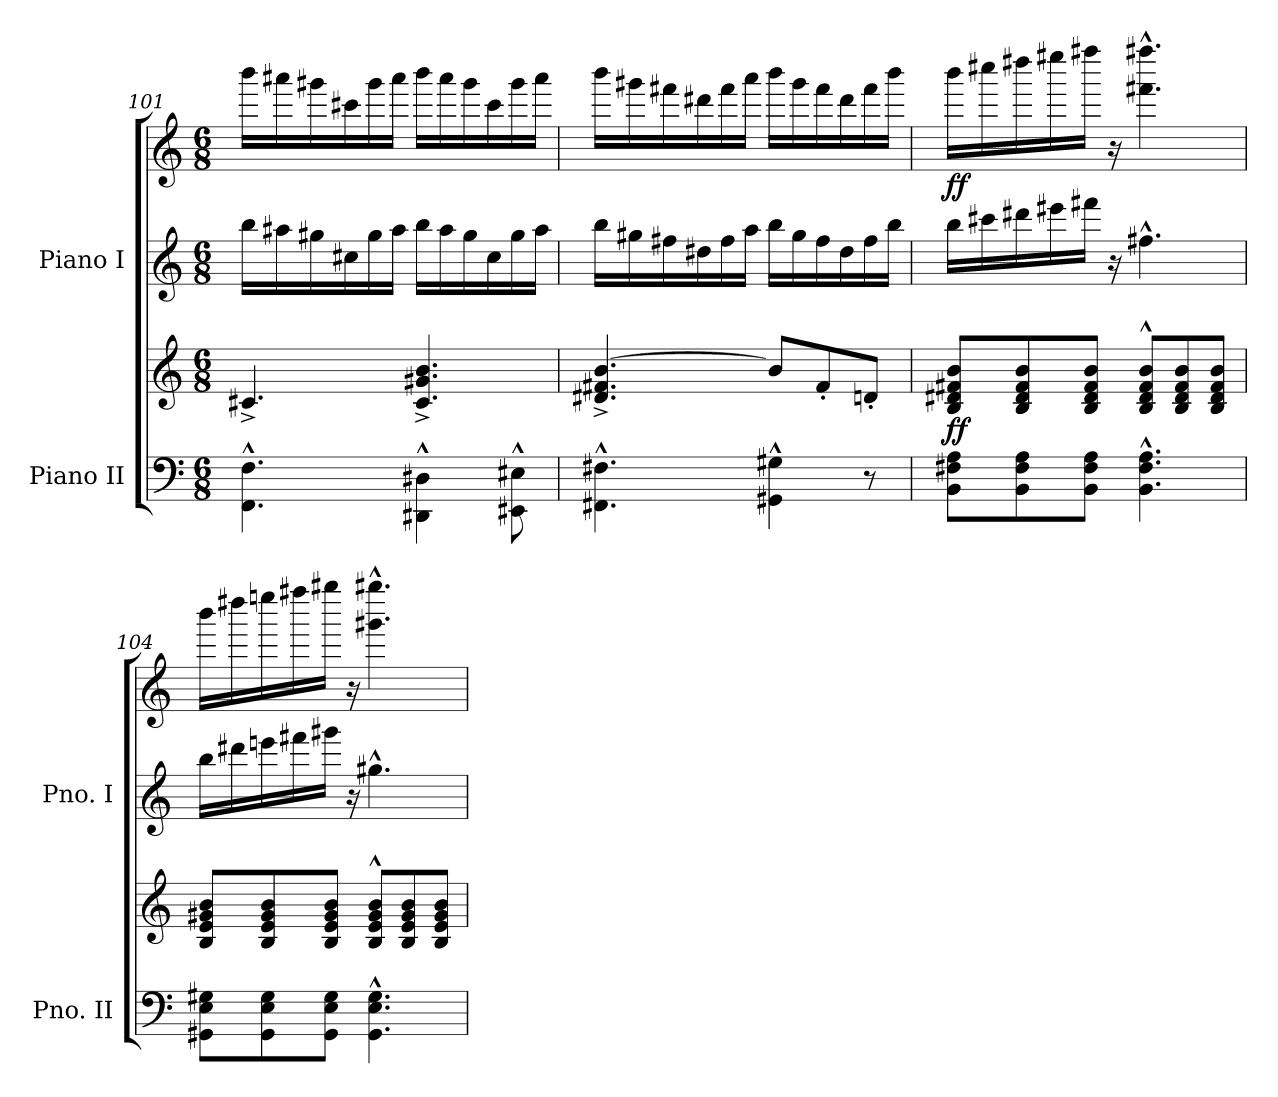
**kern	**kern	**dynam	**kern	**kern	**dynam
*part2	*part2	*part2	*part1	*part1	*part1
*staff4	*staff3	*staff3/4	*staff2	*staff1	*staff1/2
*I"Piano II	*	*	*I"Piano I	*	*
*I'Pno. II	*	*	*I'Pno. I	*	*
*clefF4	*clefG2	*	*clefG2	*clefG2	*
*k[]	*k[]	*	*k[]	*k[]	*
*M6/8	*M6/8	*	*M6/8	*M6/8	*
*MM140	*MM140	*	*MM140	*MM140	*
=101	=101	=101	=101	=101	=101
4.FF\^^ 4.F\^^	4.c#X^/	.	16bb\LL	16bbb\LL	.
.	.	.	16aa#X\	16aaa#X\	.
.	.	.	16gg#X\	16ggg#X\	.
.	.	.	16cc#X\	16ccc#X\	.
.	.	.	16gg#\	16ggg#\	.
.	.	.	16aa#\JJ	16aaa#\JJ	.
4DD#X\^^ 4D#X\^^	4.c#/^ 4.g#X/^ 4.b/^	.	16bb\LL	16bbb\LL	.
.	.	.	16aa#\	16aaa#\	.
.	.	.	16gg#\	16ggg#\	.
.	.	.	16cc#\	16ccc#\	.
8EE#X\^^ 8E#X\^^	.	.	16gg#\	16ggg#\	.
.	.	.	16aa#\JJ	16aaa#\JJ	.
=102	=102	=102	=102	=102	=102
4.FF#X\^^ 4.F#X\^^	4.d#X/^ 4.f#X/^ [4.b/^	.	16bb\LL	16bbb\LL	.
.	.	.	16gg#X\	16ggg#X\	.
.	.	.	16ff#X\	16fff#X\	.
.	.	.	16dd#X\	16ddd#X\	.
.	.	.	16ff#\	16fff#\	.
.	.	.	16aa\JJ	16aaa\JJ	.
4GG#X\^^ 4G#X\^^	8b/L]	.	16bb\LL	16bbb\LL	.
.	.	.	16gg#\	16ggg#\	.
.	8f#'/	.	16ff#\	16fff#\	.
*	*	*	*	*MM100	*
.	.	.	16dd#\	16ddd#\	.
8r	8dn'/J	.	16ff#\	16fff#\	.
.	.	.	16bb\JJ	16bbb\JJ	.
!!LO:PB:g=z
=103	=103	=103	=103	=103	=103
*	*	*	*	*MM140	*
!	!	!LO:DY:b	!	!	!LO:DY:b
8BB\ 8F#X\ 8A\L	8B/ 8d#X/ 8f#X/ 8b/L	ff	16bb\LL	16bbb\LL	ff
.	.	.	16ccc#X\	16cccc#X\	.
8BB\ 8F#\ 8A\	8B/ 8d#/ 8f#/ 8b/	.	16ddd#X\	16dddd#X\	.
.	.	.	16eee#X\	16eeee#X\	.
8BB\ 8F#\ 8A\J	8B/ 8d#/ 8f#/ 8b/J	.	16fff#X\JJ	16ffff#X\JJ	.
.	.	.	16r	16r	.
4.BB\^^ 4.F#\^^ 4.A\^^	8B/^^ 8d#/^^ 8f#/^^ 8b/^^L	.	4.ff#X^^\	4.fff#X\^^ 4.ffff#X\^^	.
.	8B/ 8d#/ 8f#/ 8b/	.	.	.	.
.	8B/ 8d#/ 8f#/ 8b/J	.	.	.	.
=104	=104	=104	=104	=104	=104
8GG#X\ 8E\ 8G#X\L	8B/ 8e/ 8g#X/ 8b/L	.	16bb\LL	16bbb\LL	.
.	.	.	16ddd#X\	16dddd#X\	.
8GG#\ 8E\ 8G#\	8B/ 8e/ 8g#/ 8b/	.	16eeen\	16eeeen\	.
.	.	.	16fff#X\	16ffff#X\	.
8GG#\ 8E\ 8G#\J	8B/ 8e/ 8g#/ 8b/J	.	16ggg#X\JJ	16gggg#X\JJ	.
.	.	.	16r	16r	.
4.GG#\^^ 4.E\^^ 4.G#\^^	8B/^^ 8e/^^ 8g#/^^ 8b/^^L	.	4.gg#X^^\	4.ggg#X\^^ 4.gggg#X\^^	.
.	8B/ 8e/ 8g#/ 8b/	.	.	.	.
.	8B/ 8e/ 8g#/ 8b/J	.	.	.	.
=	=	=	=	=	=
*-	*-	*-	*-	*-	*-
